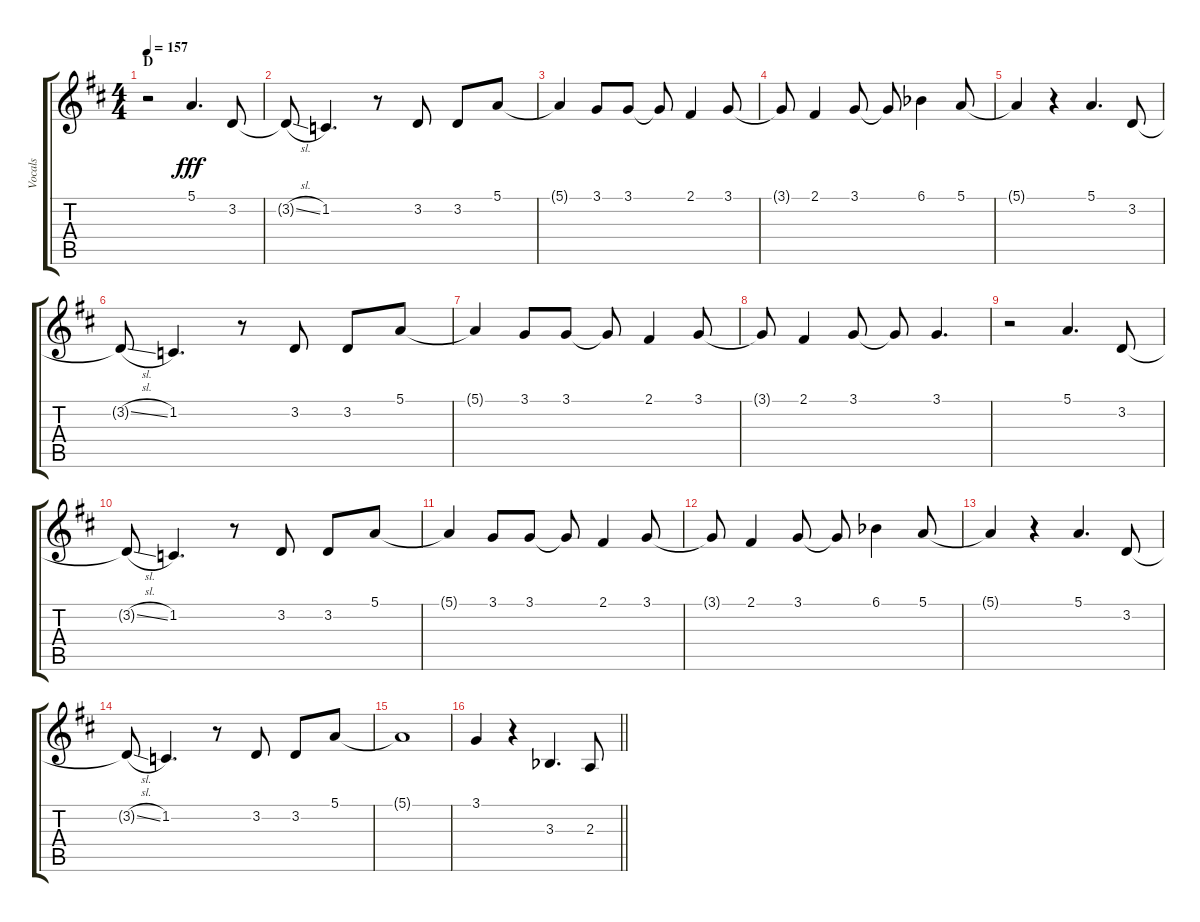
\track ("Vocals" "Vocals") {instrument voiceoohs}
\staff {score tabs}
\tuning (E4 B3 G3 D3 A2 E2) {hide}
\ts (4 4)
\section ("" "D")
\tempo 157
\clef g2
\ks d
r.2{dy fff} 5.1.4{d} 3.2.8 |
3.2{sl t}.8 1.2.4{d} r.8 3.2.8 3.2.8 5.1.8 |
5.1{t}.4 3.1.8 3.1.8 3.1{t}.8 2.1.4 3.1.8 |
3.1{t}.8 2.1.4 3.1.8 3.1{t}.8 6.1{acc b}.4 5.1.8 |
5.1{t}.4 r.4 5.1.4{d} 3.2.8 |
3.2{sl t}.8 1.2.4{d} r.8 3.2.8 3.2.8 5.1.8 |
5.1{t}.4 3.1.8 3.1.8 3.1{t}.8 2.1.4 3.1.8 |
3.1{t}.8 2.1.4 3.1.8 3.1{t}.8 3.1.4{d} |
r.2 5.1.4{d} 3.2.8 |
3.2{sl t}.8 1.2.4{d} r.8 3.2.8 3.2.8 5.1.8 |
5.1{t}.4 3.1.8 3.1.8 3.1{t}.8 2.1.4 3.1.8 |
3.1{t}.8 2.1.4 3.1.8 3.1{t}.8 6.1{acc b}.4 5.1.8 |
5.1{t}.4 r.4 5.1.4{d} 3.2.8 |
3.2{sl t}.8 1.2.4{d} r.8 3.2.8 3.2.8 5.1.8 |
5.1{t}.1 |
\barLineRight lightlight
3.1.4 r.4 3.3{acc b}.4{d} 2.3.8
